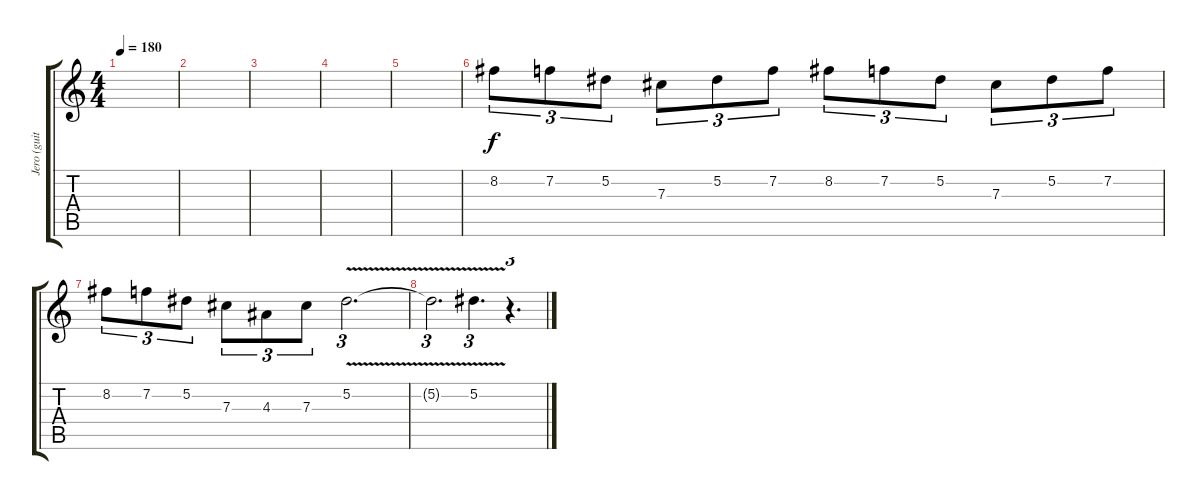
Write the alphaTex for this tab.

\track ("Jero (guitarra solista)" "Jero (guit") {instrument distortionguitar}
\staff {score tabs}
\tuning (Eb4 Bb3 Gb3 Db3 Ab2 Eb2) {hide}
\ts (4 4)
\tempo 180
\clef g2
\ks c
|
|
|
|
|
8.2.8{tu (3 2)} 7.2.8{tu (3 2)} 5.2.8{tu (3 2)} 7.3.8{tu (3 2)} 5.2.8{tu (3 2)} 7.2.8{tu (3 2)} 8.2.8{tu (3 2)} 7.2.8{tu (3 2)} 5.2.8{tu (3 2)} 7.3.8{tu (3 2)} 5.2.8{tu (3 2)} 7.2.8{tu (3 2)} |
8.2.8{tu (3 2)} 7.2.8{tu (3 2)} 5.2.8{tu (3 2)} 7.3.8{tu (3 2)} 4.3.8{tu (3 2)} 7.3.8{tu (3 2)} 5.2{v}.2{d tu (3 2)} |
5.2{t}.2{d tu (3 2)} 5.2{v}.4{d tu (3 2)} r.4{d tu (3 2)}
